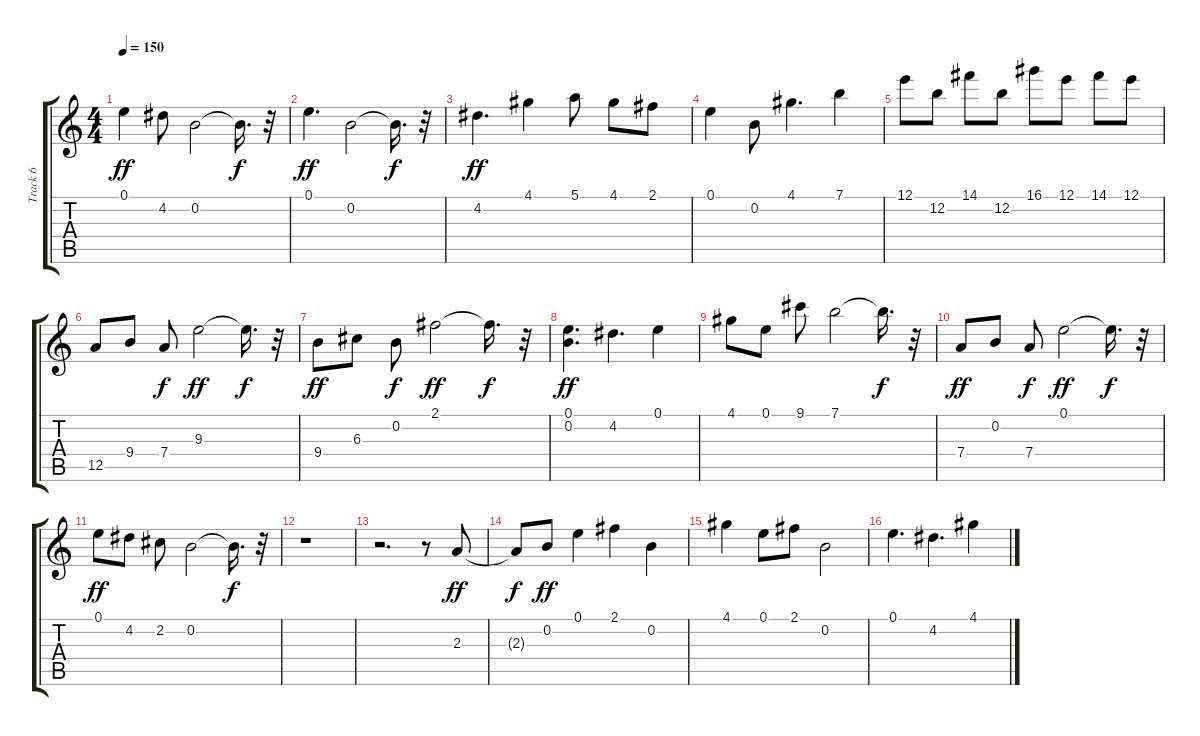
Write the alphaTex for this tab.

\track ("Track 6" "Track 6") {instrument distortionguitar}
\staff {score tabs}
\tuning (E4 B3 G3 D3 A2 E2) {hide}
\ts (4 4)
\tempo 150
\clef g2
\ks c
0.1.4{dy ff} 4.2.8 0.2.2 0.2{t}.16{d dy f} r.32 |
0.1.4{d dy ff} 0.2.2 0.2{t}.16{d dy f} r.32 |
4.2.4{d dy ff} 4.1.4 5.1.8 4.1.8 2.1.8 |
0.1.4 0.2.8 4.1.4{d} 7.1.4 |
12.1.8 12.2.8 14.1.8 12.2.8 16.1.8 12.1.8 14.1.8 12.1.8 |
12.5.8 9.4.8 7.4.8{dy f} 9.3.2{dy ff} 9.3{t}.16{d dy f} r.32 |
9.4.8{dy ff} 6.3.8 0.2.8{dy f} 2.1.2{dy ff} 2.1{t}.16{d dy f} r.32 |
(0.1 0.2).4{d dy ff} 4.2.4{d} 0.1.4 |
4.1.8 0.1.8 9.1.8 7.1.2 7.1{t}.16{d dy f} r.32 |
7.4.8{dy ff} 0.2.8 7.4.8{dy f} 0.1.2{dy ff} 0.1{t}.16{d dy f} r.32 |
0.1.8{dy ff} 4.2.8 2.2.8 0.2.2 0.2{t}.16{d dy f} r.32 |
r.1 |
r.2{d} r.8 2.3.8{dy ff} |
2.3{t}.8{dy f} 0.2.8{dy ff} 0.1.4 2.1.4 0.2.4 |
4.1.4 0.1.8 2.1.8 0.2.2 |
0.1.4{d} 4.2.4{d} 4.1.4
